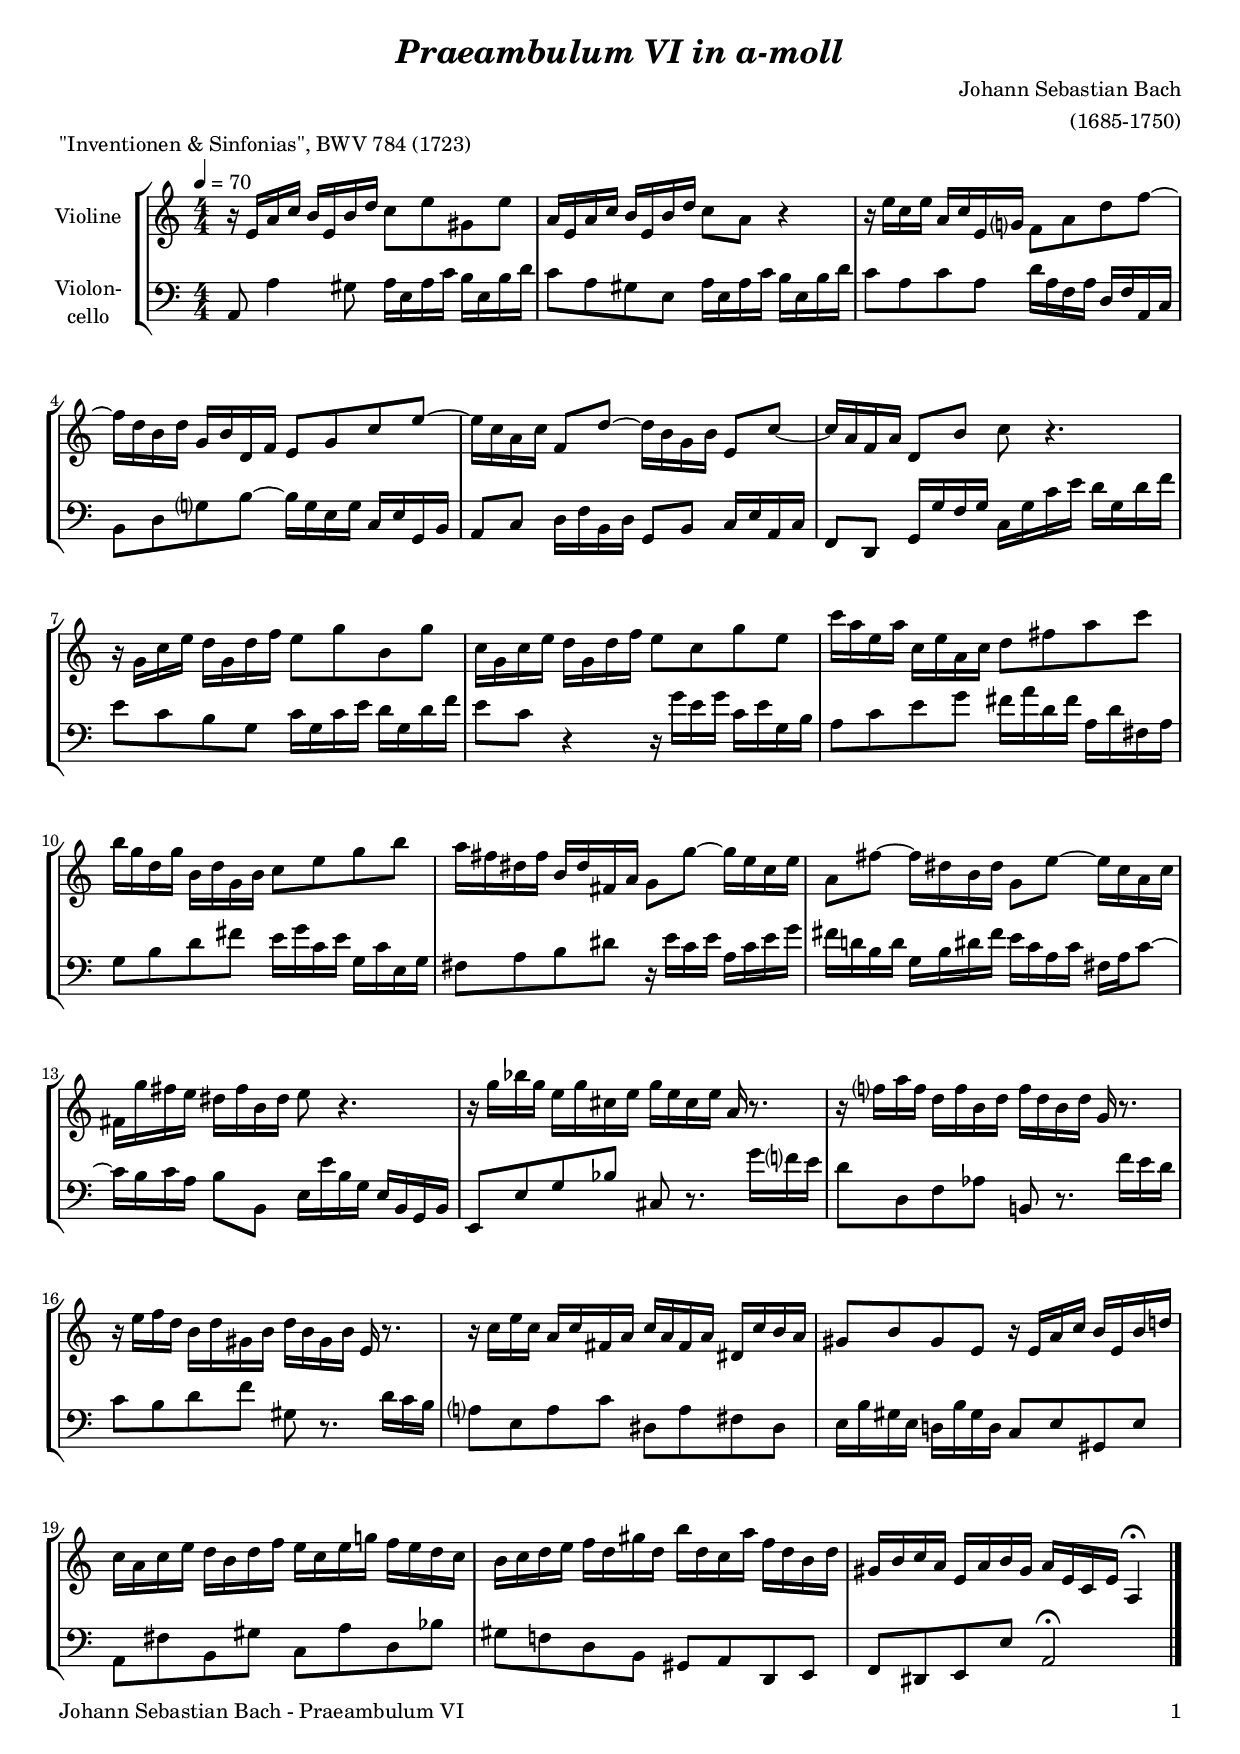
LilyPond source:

\version "2.24.4"
\include "deutsch.ly"
  
#(set-global-staff-size 18)

\header {
  title     = \markup \bold \italic "Praeambulum VI in a-moll"
  composer  = "Johann Sebastian Bach"
  arranger  = "(1685-1750)"
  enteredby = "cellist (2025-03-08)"
  piece     = "\"Inventionen & Sinfonias\", BWV 784 (1723)"
}

voiceconsts = {
  \key a \minor
  \time 4/4
  \clef "treble"
  \numericTimeSignature
  \compressEmptyMeasures
% Set default beaming for all staves
%  \set Timing.beamExceptions = #'()
%  \set Timing.baseMoment     = #(ly:make-moment 1 4)
%  \set Timing.beatStructure  = #'(1 1 1)
  \tempo 4=70
}

mipz = "pizzicato strings"
mivl = "violin"
miva = "viola"
mivc = "cello"

va = \relative c' {
  \voiceconsts

  r16 e a c h e, h' d c8 e gis, e'
  a,16 e a c h e, h' d c8 a r4

  r16 e' c e a, c e, g? f8 a d f~
  f16 d h d g, h d, f e8 g c e~

  e16 c a c f,8 d'~ d16 h g h e,8 c'~
  c16 a f a d,8 h' c r4.

  r16 g c e d g, d' f e8 g h, g'
  c,16 g c e d g, d' f e8 c g' e

  c'16 a e a c, e a, c d8 fis a c
  h16 g d g h, d g, h c8 e g h

  a16 fis dis fis h, dis fis, a g8 g'~ g16 e c e
  a,8 fis'~ fis16 dis h dis g,8 e'~ e16 c a c

  fis, g' fis e dis fis h, dis e8 r4.
  r16 g b g e g cis, e g e cis e a, r8.

  r16 f'? a f d f h, d f d h d g, r8.
  r16 e' f d h d gis, h d h gis h e, r8.

  r16 c' e c a c fis, a c a fis a dis, c' h a
  gis8 h gis e r16 e a c h e, h' d!

  c a c e d h d f e c e g! f e d c
  h c d e f d gis d h' d, c a' f d h d
  gis, h c a e a h gis a e c e a,4\fermata \bar "|."
}

vb = \relative c {
  \voiceconsts
  \clef "bass"

  a8 a'4 gis8 a16 e a c h e, h' d
  c8 a gis e a16 e a c h e, h' d

  c8 a c a d16 a f a d, f a, c
  h8 d g? h~ h16 g e g c, e g, h

  a8 c d16 f h, d g,8 h c16 e a, c
  f,8 d g16 g' f g c, g' c e d g, d' f

  e8 c h g c16 g c e d g, d' f
  e8 c r4 r16 g' e g c, e g, h

  a8 c e g fis16 a d, fis a, d fis, a
  g8 h d fis e16 g c, e g, c e, g

  fis8 a h dis r16 e c e a, c e g
  fis d! h d g, h dis fis e c a c fis, a c8~

  c16 h c a h8 h, e16 e' h g e h g h
  e,8 e' g b cis, r8. g''16 f? e

  d8 d, f as h,! r8. f''16 e d
  c8 h d f gis, r8. d'16 c h

  a?8 e a c dis, a' fis dis
  e16 h' gis e d! h' gis d c8 e gis, e'

  a, fis' h, gis' c, a' d, b'
  gis f! d h gis a d, e
  f dis e e' a,2\fermata \bar "|."
}


music = \new StaffGroup <<
      \new Staff {
	\set Staff.midiInstrument = \mivl
	\set Staff.instrumentName = \markup \center-column { "Violine" }
	\transpose a a { \va }
      }

      \new Staff {
	\set Staff.midiInstrument = \mivc
	\set Staff.instrumentName = \markup \center-column { "Violon-" "cello" }
	\transpose a a { \vb }
      }
>>

\book {
  \paper {
    print-page-number = ##t
    print-first-page-number = ##t
    ragged-last-bottom = ##f
    oddHeaderMarkup = \markup \null
    evenHeaderMarkup = \markup \null
    oddFooterMarkup = \markup {
      \fill-line {
        \if \should-print-page-number
        "Johann Sebastian Bach - Praeambulum VI" \fromproperty #'page:page-number-string
      }
    }
    evenFooterMarkup = \oddFooterMarkup
  } \score {
    \music
    \layout {}
  }

  \score {
    \unfoldRepeats \music

    \midi {
      \context {
        \Score
      }
    }
  }
}
